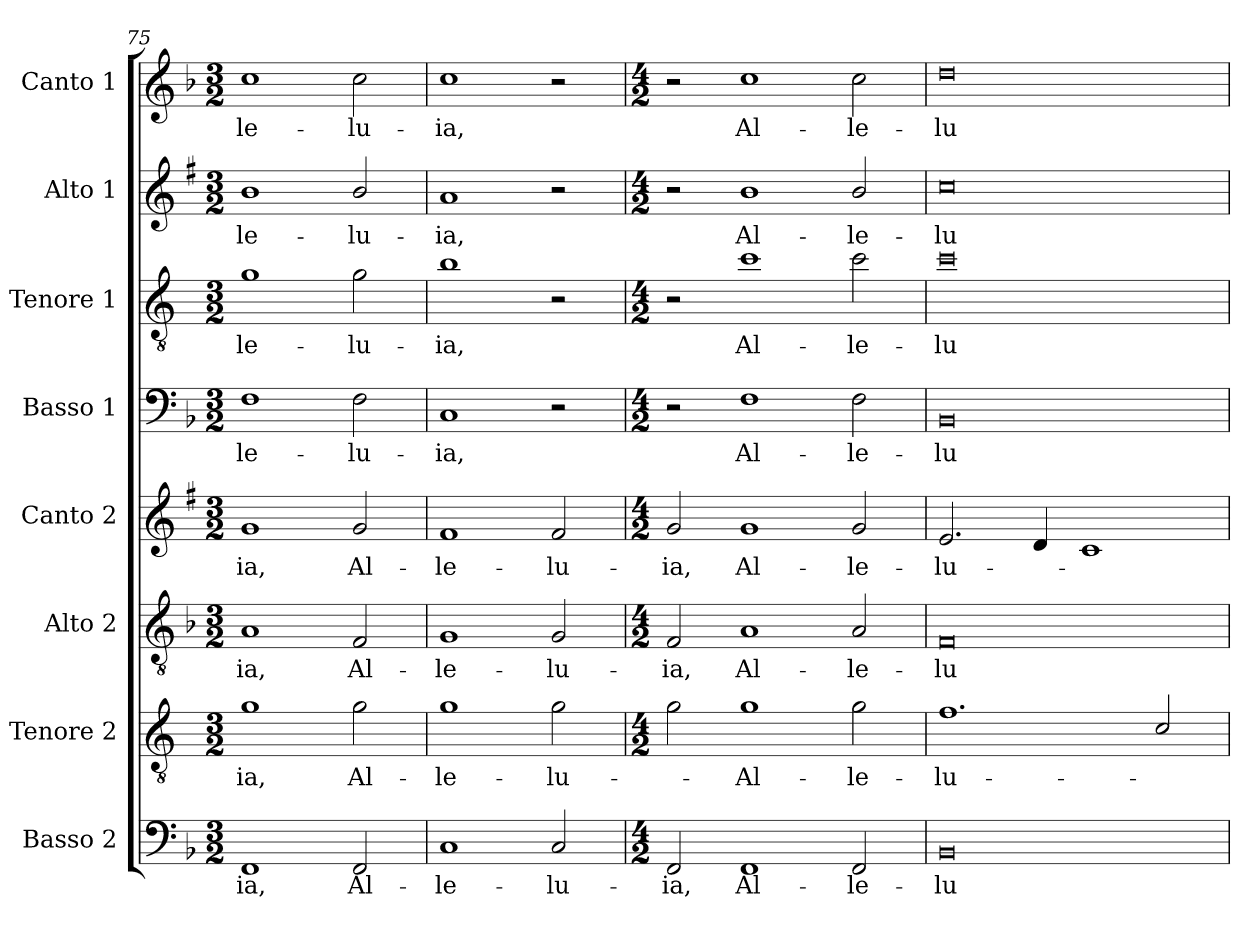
**kern	**text	**kern	**text	**kern	**text	**kern	**text	**kern	**text	**kern	**text	**kern	**text	**kern	**text
*part8	*part8	*part7	*part7	*part6	*part6	*part5	*part5	*part4	*part4	*part3	*part3	*part2	*part2	*part1	*part1
*staff8	*staff8	*staff7	*staff7	*staff6	*staff6	*staff5	*staff5	*staff4	*staff4	*staff3	*staff3	*staff2	*staff2	*staff1	*staff1
*I"Basso 2	*	*I"Tenore 2	*	*I"Alto 2	*	*I"Canto 2	*	*I"Basso 1	*	*I"Tenore 1	*	*I"Alto 1	*	*I"Canto 1	*
*I'B2	*	*I'T2	*	*I'A2	*	*I'C2	*	*I'B1	*	*I'T1	*	*I'A1	*	*I'C1	*
*clefF4	*	*clefGv2	*	*clefGv2	*	*clefG2	*	*clefF4	*	*clefGv2	*	*clefG2	*	*clefG2	*
*	*	*ITrd4c7	*	*	*	*ITrd1c2	*	*	*	*ITrd4c7	*	*ITrd1c2	*	*	*
*k[b-]	*	*k[b-]	*	*k[b-]	*	*k[b-]	*	*k[b-]	*	*k[b-]	*	*k[b-]	*	*k[b-]	*
*F:	*	*F:	*	*F:	*	*F:	*	*F:	*	*F:	*	*F:	*	*F:	*
*M3/2	*	*M3/2	*	*M3/2	*	*M3/2	*	*M3/2	*	*M3/2	*	*M3/2	*	*M3/2	*
=75	=75	=75	=75	=75	=75	=75	=75	=75	=75	=75	=75	=75	=75	=75	=75
!	!LO:LY:b	!	!LO:LY:b	!	!LO:LY:b	!	!LO:LY:b	!	!LO:LY:b	!	!LO:LY:b	!	!LO:LY:b	!	!LO:LY:b
1FF	-ia,	1c	-ia,	1A	-ia,	1f	-ia,	1F	-le-	1c	-le-	1a	-le-	1cc	-le-
!	!LO:LY:b	!	!LO:LY:b	!	!LO:LY:b	!	!LO:LY:b	!	!LO:LY:b	!	!LO:LY:b	!	!LO:LY:b	!	!LO:LY:b
2FF/	Al-	2c\	Al-	2F/	Al-	2f/	Al-	2F\	-lu-	2c\	-lu-	2a/	-lu-	2cc\	-lu-
=76	=76	=76	=76	=76	=76	=76	=76	=76	=76	=76	=76	=76	=76	=76	=76
!	!LO:LY:b	!	!LO:LY:b	!	!LO:LY:b	!	!LO:LY:b	!	!LO:LY:b	!	!LO:LY:b	!	!LO:LY:b	!	!LO:LY:b
1C	-le-	1c	-le-	1G	-le-	1e	-le-	1C	-ia,	1e	-ia,	1g	-ia,	1cc	-ia,
!	!LO:LY:b	!	!LO:LY:b	!	!LO:LY:b	!	!LO:LY:b	!	!	!	!	!	!	!	!
2C/	-lu-	2c\	-lu-	2G/	-lu-	2e/	-lu-	2r	.	2r	.	2r	.	2r	.
=77	=77	=77	=77	=77	=77	=77	=77	=77	=77	=77	=77	=77	=77	=77	=77
*M4/2	*	*M4/2	*	*M4/2	*	*M4/2	*	*M4/2	*	*M4/2	*	*M4/2	*	*M4/2	*
!	!LO:LY:b	!	!	!	!LO:LY:b	!	!LO:LY:b	!	!	!	!	!	!	!	!
2FF/	-ia,	2c\	.	2F/	-ia,	2f/	-ia,	2r	.	2r	.	2r	.	2r	.
!	!LO:LY:b	!	!LO:LY:b	!	!LO:LY:b	!	!LO:LY:b	!	!LO:LY:b	!	!LO:LY:b	!	!LO:LY:b	!	!LO:LY:b
1FF	-Al-	1c	-Al-	1A	Al-	1f	Al-	1F	Al-	1f	Al-	1a	Al-	1cc	Al-
!	!LO:LY:b	!	!LO:LY:b	!	!LO:LY:b	!	!LO:LY:b	!	!LO:LY:b	!	!LO:LY:b	!	!LO:LY:b	!	!LO:LY:b
2FF/	-le-	2c\	-le-	2A/	-le-	2f/	-le-	2F\	-le-	2f\	-le-	2a/	-le-	2cc\	-le-
=78	=78	=78	=78	=78	=78	=78	=78	=78	=78	=78	=78	=78	=78	=78	=78
!	!LO:LY:b	!	!LO:LY:b	!	!LO:LY:b	!	!LO:LY:b	!	!LO:LY:b	!	!LO:LY:b	!	!LO:LY:b	!	!LO:LY:b
0BB-	-lu-	1.B-	-lu-	0F	-lu-	2.d/	-lu-	0BB-	-lu-	0f	-lu-	0b-	-lu-	0dd	-lu-
.	.	.	.	.	.	4c/	.	.	.	.	.	.	.	.	.
.	.	.	.	.	.	1B-	.	.	.	.	.	.	.	.	.
.	.	2F/	.	.	.	.	.	.	.	.	.	.	.	.	.
=	=	=	=	=	=	=	=	=	=	=	=	=	=	=	=
*-	*-	*-	*-	*-	*-	*-	*-	*-	*-	*-	*-	*-	*-	*-	*-
